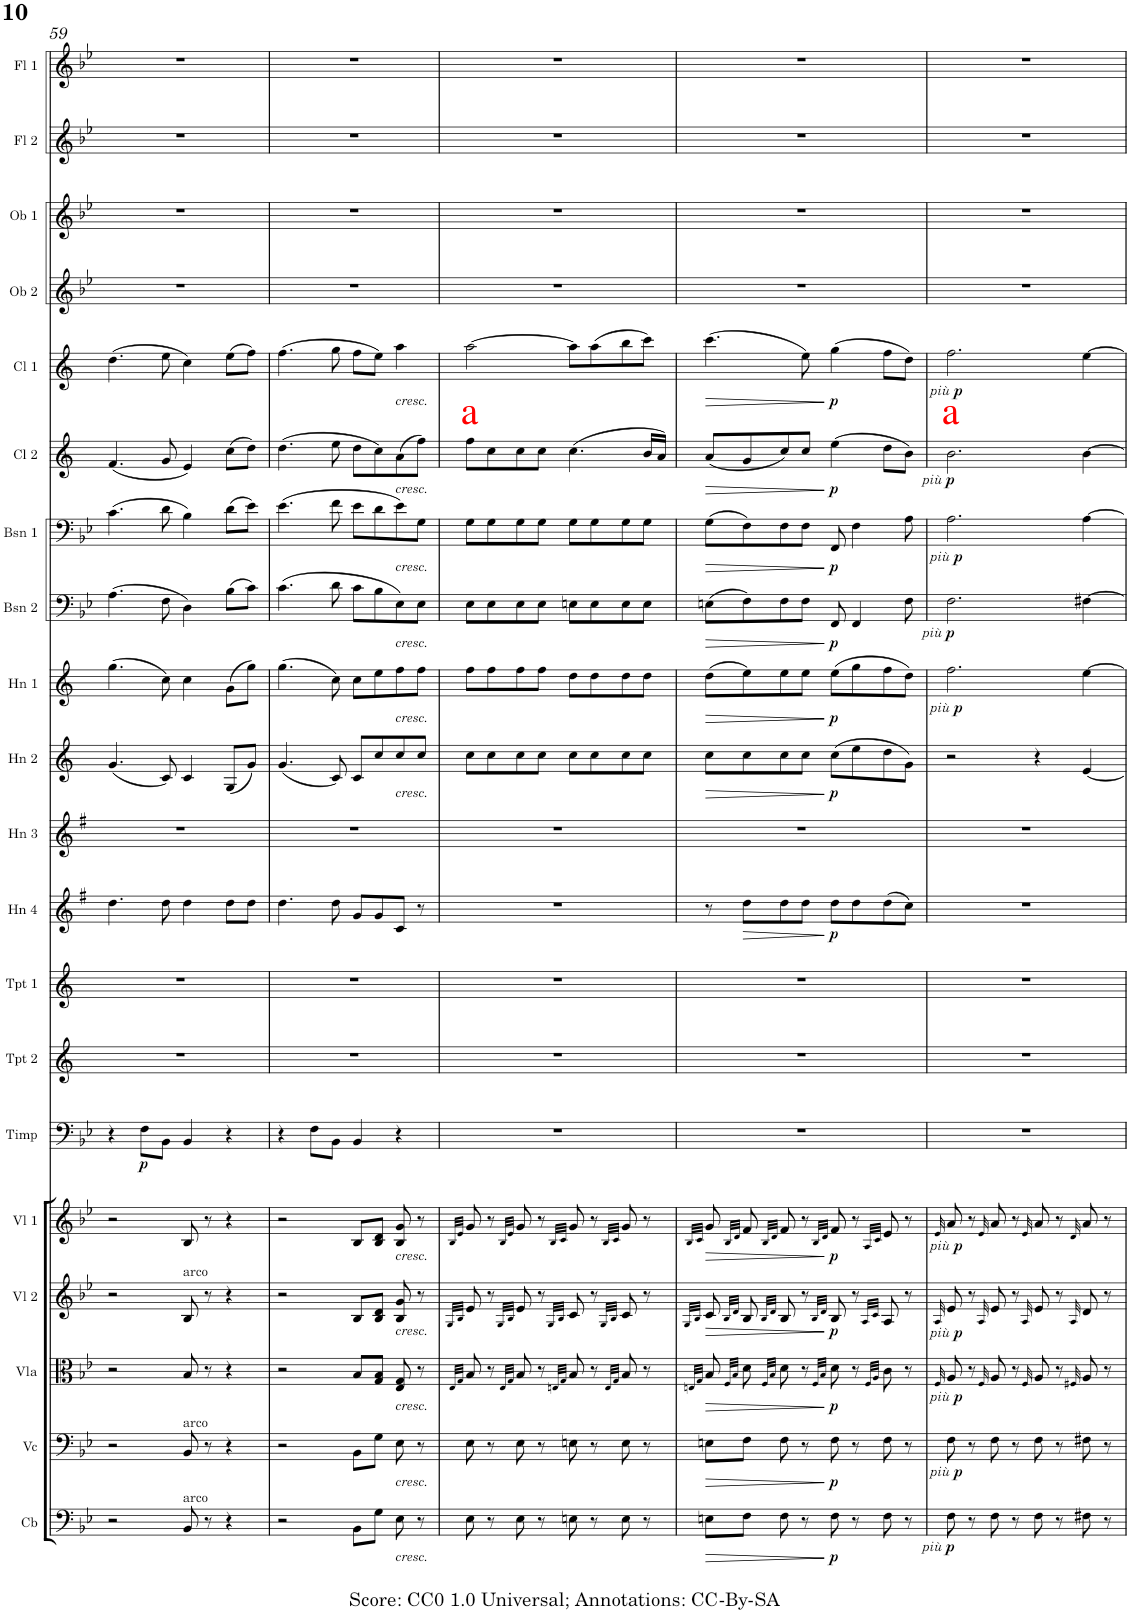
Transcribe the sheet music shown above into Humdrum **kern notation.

**kern	**dynam	**kern	**dynam	**kern	**dynam	**kern	**dynam	**kern	**dynam	**kern	**dynam	**kern	**kern	**kern	**dynam	**kern	**kern	**dynam	**kern	**dynam	**kern	**dynam	**kern	**dynam	**kern	**dynam	**kern	**text	**dynam	**kern	**kern	**kern	**kern
*part20	*part20	*part19	*part19	*part18	*part18	*part17	*part17	*part16	*part16	*part15	*part15	*part14	*part13	*part12	*part12	*part11	*part10	*part10	*part9	*part9	*part8	*part8	*part7	*part7	*part6	*part6	*part5	*part5	*part5	*part4	*part3	*part2	*part1
*staff20	*staff20	*staff19	*staff19	*staff18	*staff18	*staff17	*staff17	*staff16	*staff16	*staff15	*staff15	*staff14	*staff13	*staff12	*staff12	*staff11	*staff10	*staff10	*staff9	*staff9	*staff8	*staff8	*staff7	*staff7	*staff6	*staff6	*staff5	*staff5	*staff5	*staff4	*staff3	*staff2	*staff1
*I"Contrabass	*	*I"Violoncello	*	*I"Viola	*	*I"Violin 2	*	*I"Violin I	*	*I"Timpani in F, Bb	*	*I"Bb Trumpet 2	*I"Bb Trumpet	*I"Eb Horn 4	*	*I"Eb Horn 3	*I"Bb (alto) Horn 1	*	*I"Bb (alto) Horn 1	*	*I"Bassoon 2	*	*I"Bassoon 1	*	*I"Bb Clarinet 2	*	*I"Bb Clarinet 1	*	*	*I"Oboe 2	*I"Oboe 1	*I"Flute 2	*I"Flute 1
*I'Cb	*	*I'Vc	*	*I'Vla	*	*I'Vl 2	*	*I'Vl 1	*	*I'Timp	*	*I'Tpt 2	*I'Tpt 1	*I'Hn 4	*	*I'Hn 3	*I'Hn 2	*	*I'Hn 1	*	*I'Bsn 2	*	*I'Bsn 1	*	*I'Cl 2	*	*I'Cl 1	*	*	*I'Ob 2	*I'Ob 1	*I'Fl 2	*I'Fl 1
!!LO:PB:g=z
*clefF4	*	*clefF4	*	*clefC3	*	*clefG2	*	*clefG2	*	*clefF4	*	*clefG2	*clefG2	*clefG2	*	*clefG2	*clefG2	*	*clefG2	*	*clefF4	*	*clefF4	*	*clefG2	*	*clefG2	*	*	*clefG2	*clefG2	*clefG2	*clefG2
*Trd7c12	*	*	*	*	*	*	*	*	*	*	*	*Trd1c2	*Trd1c2	*Trd5c9	*	*Trd5c9	*Trd1c2	*	*Trd1c2	*	*	*	*	*	*Trd1c2	*	*Trd1c2	*	*	*	*	*	*
*k[b-e-]	*	*k[b-e-]	*	*k[b-e-]	*	*k[b-e-]	*	*k[b-e-]	*	*k[b-e-]	*	*k[]	*k[]	*k[f#]	*	*k[f#]	*k[]	*	*k[]	*	*k[b-e-]	*	*k[b-e-]	*	*k[]	*	*k[]	*	*	*k[b-e-]	*k[b-e-]	*k[b-e-]	*k[b-e-]
*M4/4	*	*M4/4	*	*M4/4	*	*M4/4	*	*M4/4	*	*M4/4	*	*M4/4	*M4/4	*M4/4	*	*M4/4	*M4/4	*	*M4/4	*	*M4/4	*	*M4/4	*	*M4/4	*	*M4/4	*	*	*M4/4	*M4/4	*M4/4	*M4/4
*met(c)	*	*met(c)	*	*met(c)	*	*met(c)	*	*met(c)	*	*met(c)	*	*met(c)	*met(c)	*met(c)	*	*met(c)	*met(c)	*	*met(c)	*	*met(c)	*	*met(c)	*	*met(c)	*	*met(c)	*	*	*met(c)	*met(c)	*met(c)	*met(c)
=59	=59	=59	=59	=59	=59	=59	=59	=59	=59	=59	=59	=59	=59	=59	=59	=59	=59	=59	=59	=59	=59	=59	=59	=59	=59	=59	=59	=59	=59	=59	=59	=59	=59
2r	.	2r	.	2r	.	2r	.	2r	.	4r	.	1r	1r	4.dd\	.	1r	(4.g/	.	(4.gg\	.	(4.A\	.	(4.c\	.	(4.f/	.	(4.dd\	.	.	1r	1r	1r	1r
!	!	!	!	!	!	!	!	!	!	!	!LO:DY:b	!	!	!	!	!	!	!	!	!	!	!	!	!	!	!	!	!	!	!	!	!	!
.	.	.	.	.	.	.	.	.	.	8F\L	p	.	.	.	.	.	.	.	.	.	.	.	.	.	.	.	.	.	.	.	.	.	.
.	.	.	.	.	.	.	.	.	.	8BB-\J	.	.	.	8dd\	.	.	8c/)	.	8cc\)	.	8F\	.	8d\	.	8g/	.	8ee\	.	.	.	.	.	.
!	!	!	!	!	!	!LO:TX:a:t=arco	!	!	!	!	!	!	!	!	!	!	!	!	!	!	!	!	!	!	!	!	!	!	!	!	!	!	!
!	!	!LO:TX:a:t=arco	!	!	!	!	!	!	!	!	!	!	!	!	!	!	!	!	!	!	!	!	!	!	!	!	!	!	!	!	!	!	!
!LO:TX:a:t=arco	!	!	!	!	!	!	!	!	!	!	!	!	!	!	!	!	!	!	!	!	!	!	!	!	!	!	!	!	!	!	!	!	!
8BB-/	.	8BB-/	.	8B-/	.	8B-/	.	8B-/	.	4BB-/	.	.	.	4dd\	.	.	4c/	.	4cc\	.	4D\)	.	4B-\)	.	4e/)	.	4cc\)	.	.	.	.	.	.
8r	.	8r	.	8r	.	8r	.	8r	.	.	.	.	.	.	.	.	.	.	.	.	.	.	.	.	.	.	.	.	.	.	.	.	.
4r	.	4r	.	4r	.	4r	.	4r	.	4r	.	.	.	8dd\L	.	.	(8G/L	.	(8g\L	.	(8B-\L	.	(8d\L	.	(8cc\L	.	(8ee\L	.	.	.	.	.	.
.	.	.	.	.	.	.	.	.	.	.	.	.	.	8dd\J	.	.	8g/J)	.	8gg\J)	.	8c\J)	.	8e-\J)	.	8dd\J)	.	8ff\J)	.	.	.	.	.	.
=60	=60	=60	=60	=60	=60	=60	=60	=60	=60	=60	=60	=60	=60	=60	=60	=60	=60	=60	=60	=60	=60	=60	=60	=60	=60	=60	=60	=60	=60	=60	=60	=60	=60
2r	.	2r	.	2r	.	2r	.	2r	.	4r	.	1r	1r	4.dd\	.	1r	(4.g/	.	(4.gg\	.	(4.c\	.	(4.e-\	.	(4.dd\	.	(4.ff\	.	.	1r	1r	1r	1r
.	.	.	.	.	.	.	.	.	.	8F\L	.	.	.	.	.	.	.	.	.	.	.	.	.	.	.	.	.	.	.	.	.	.	.
.	.	.	.	.	.	.	.	.	.	8BB-\J	.	.	.	8dd\	.	.	8c/)	.	8cc\)	.	8d\	.	8f\	.	8ee\	.	8gg\	.	.	.	.	.	.
8BB-\L	.	8BB-\L	.	8B-/L	.	8B-/L	.	8B-/L	.	4BB-/	.	.	.	8g/L	.	.	8c/L	.	8cc\L	.	8c\L	.	8e-\L	.	8dd\L	.	8ff\L	.	.	.	.	.	.
8G\J	.	8G\J	.	8G/ 8B-/J	.	8B-/ 8d/J	.	8B-/ 8d/J	.	.	.	.	.	8g/	.	.	8cc/	.	8ee\	.	8B-\	.	8d\	.	8cc\)	.	8ee\J)	.	.	.	.	.	.
!	!	!	!	!	!	!	!	!	!	!	!	!	!	!	!	!	!	!	!	!	!	!	!	!	!	!	!LO:TX:b:i:t=cresc.	!	!	!	!	!	!
!	!	!	!	!	!	!	!	!	!	!	!	!	!	!	!	!	!	!	!	!	!	!	!	!	!LO:TX:b:i:t=cresc.	!	!	!	!	!	!	!	!
!	!	!	!	!	!	!	!	!	!	!	!	!	!	!	!	!	!	!	!	!	!	!	!LO:TX:b:i:t=cresc.	!	!	!	!	!	!	!	!	!	!
!	!	!	!	!	!	!	!	!	!	!	!	!	!	!	!	!	!	!	!	!	!LO:TX:b:i:t=cresc.	!	!	!	!	!	!	!	!	!	!	!	!
!	!	!	!	!	!	!	!	!	!	!	!	!	!	!	!	!	!	!	!LO:TX:b:i:t=cresc.	!	!	!	!	!	!	!	!	!	!	!	!	!	!
!	!	!	!	!	!	!	!	!	!	!	!	!	!	!	!	!	!LO:TX:b:i:t=cresc.	!	!	!	!	!	!	!	!	!	!	!	!	!	!	!	!
!	!	!	!	!	!	!	!	!LO:TX:b:i:t=cresc.	!	!	!	!	!	!	!	!	!	!	!	!	!	!	!	!	!	!	!	!	!	!	!	!	!
!	!	!	!	!	!	!LO:TX:b:i:t=cresc.	!	!	!	!	!	!	!	!	!	!	!	!	!	!	!	!	!	!	!	!	!	!	!	!	!	!	!
!	!	!	!	!LO:TX:b:i:t=cresc.	!	!	!	!	!	!	!	!	!	!	!	!	!	!	!	!	!	!	!	!	!	!	!	!	!	!	!	!	!
!	!	!LO:TX:b:i:t=cresc.	!	!	!	!	!	!	!	!	!	!	!	!	!	!	!	!	!	!	!	!	!	!	!	!	!	!	!	!	!	!	!
!LO:TX:b:i:t=cresc.	!	!	!	!	!	!	!	!	!	!	!	!	!	!	!	!	!	!	!	!	!	!	!	!	!	!	!	!	!	!	!	!	!
8E-\	.	8E-\	.	8E-/ 8G/	.	8B-/ 8g/	.	8B-/ 8g/	.	4r	.	.	.	8c/J	.	.	8cc/	.	8ff\	.	8E-\)	.	8e-\)	.	(8a\	.	4aa\	.	.	.	.	.	.
8r	.	8r	.	8r	.	8r	.	8r	.	.	.	.	.	8r	.	.	8cc/J	.	8ff\J	.	8E-\J	.	8G\J	.	8ff\J)	.	.	.	.	.	.	.	.
=61	=61	=61	=61	=61	=61	=61	=61	=61	=61	=61	=61	=61	=61	=61	=61	=61	=61	=61	=61	=61	=61	=61	=61	=61	=61	=61	=61	=61	=61	=61	=61	=61	=61
.	.	.	.	32qE-/LLL	.	32qG/LLL	.	32qB-/LLL	.	.	.	.	.	.	.	.	.	.	.	.	.	.	.	.	.	.	.	.	.	.	.	.	.
.	.	.	.	32qG/JJJ	.	32qB-/JJJ	.	32qe-/JJJ	.	.	.	.	.	.	.	.	.	.	.	.	.	.	.	.	.	.	.	.	.	.	.	.	.
!	!	!	!	!	!	!	!	!	!	!	!	!	!	!	!	!	!	!	!	!	!	!	!	!	!	!	!	!LO:LY:b:color=#FF0000	!	!	!	!	!
8E-\	.	8E-\	.	8B-/	.	8e-/	.	8g/	.	1r	.	1r	1r	1r	.	1r	8cc\L	.	8ff\L	.	8E-\L	.	8G\L	.	8ff\L	.	[2aa\	a	.	1r	1r	1r	1r
8r	.	8r	.	8r	.	8r	.	8r	.	.	.	.	.	.	.	.	8cc\	.	8ff\	.	8E-\	.	8G\	.	8cc\	.	.	.	.	.	.	.	.
.	.	.	.	32qE-/LLL	.	32qG/LLL	.	32qB-/LLL	.	.	.	.	.	.	.	.	.	.	.	.	.	.	.	.	.	.	.	.	.	.	.	.	.
.	.	.	.	32qG/JJJ	.	32qB-/JJJ	.	32qe-/JJJ	.	.	.	.	.	.	.	.	.	.	.	.	.	.	.	.	.	.	.	.	.	.	.	.	.
8E-\	.	8E-\	.	8B-/	.	8e-/	.	8g/	.	.	.	.	.	.	.	.	8cc\	.	8ff\	.	8E-\	.	8G\	.	8cc\	.	.	.	.	.	.	.	.
8r	.	8r	.	8r	.	8r	.	8r	.	.	.	.	.	.	.	.	8cc\J	.	8ff\J	.	8E-\J	.	8G\J	.	8cc\J	.	.	.	.	.	.	.	.
.	.	.	.	32qEn/LLL	.	32qG/LLL	.	32qB-/LLL	.	.	.	.	.	.	.	.	.	.	.	.	.	.	.	.	.	.	.	.	.	.	.	.	.
.	.	.	.	32qG/JJJ	.	32qB-/JJJ	.	32qc/JJJ	.	.	.	.	.	.	.	.	.	.	.	.	.	.	.	.	.	.	.	.	.	.	.	.	.
8En\	.	8En\	.	8B-/	.	8c/	.	8g/	.	.	.	.	.	.	.	.	8cc\L	.	8dd\L	.	8En\L	.	8G\L	.	(4.cc\	.	8aa\L]	.	.	.	.	.	.
8r	.	8r	.	8r	.	8r	.	8r	.	.	.	.	.	.	.	.	8cc\	.	8dd\	.	8E\	.	8G\	.	.	.	(8aa\	.	.	.	.	.	.
.	.	.	.	32qE/LLL	.	32qG/LLL	.	32qB-/LLL	.	.	.	.	.	.	.	.	.	.	.	.	.	.	.	.	.	.	.	.	.	.	.	.	.
.	.	.	.	32qG/JJJ	.	32qB-/JJJ	.	32qc/JJJ	.	.	.	.	.	.	.	.	.	.	.	.	.	.	.	.	.	.	.	.	.	.	.	.	.
8E\	.	8E\	.	8B-/	.	8c/	.	8g/	.	.	.	.	.	.	.	.	8cc\	.	8dd\	.	8E\	.	8G\	.	.	.	8bb\	.	.	.	.	.	.
8r	.	8r	.	8r	.	8r	.	8r	.	.	.	.	.	.	.	.	8cc\J	.	8dd\J	.	8E\J	.	8G\J	.	16b/LL	.	8ccc\J)	.	.	.	.	.	.
.	.	.	.	.	.	.	.	.	.	.	.	.	.	.	.	.	.	.	.	.	.	.	.	.	16a/JJ)	.	.	.	.	.	.	.	.
=62	=62	=62	=62	=62	=62	=62	=62	=62	=62	=62	=62	=62	=62	=62	=62	=62	=62	=62	=62	=62	=62	=62	=62	=62	=62	=62	=62	=62	=62	=62	=62	=62	=62
.	.	.	.	32qEn/LLL	.	32qG/LLL	.	32qB-/LLL	.	.	.	.	.	.	.	.	.	.	.	.	.	.	.	.	.	.	.	.	.	.	.	.	.
.	.	.	.	32qG/JJJ	.	32qB-/JJJ	.	32qc/JJJ	.	.	.	.	.	.	.	.	.	.	.	.	.	.	.	.	.	.	.	.	.	.	.	.	.
!	!LO:HP:b	!	!LO:HP:b	!	!	!	!	!	!	!	!	!	!	!	!	!	!	!LO:HP:b	!	!LO:HP:b	!	!LO:HP:b	!	!LO:HP:b	!	!LO:HP:b	!	!	!LO:HP:b	!	!	!	!
8En\L	>	8En\L	>	8B-/	.	8c/	.	8g/	.	1r	.	1r	1r	8r	.	1r	8cc\L	>	(8dd\L	>	(8En\L	>	(8G\L	>	(8a/L	>	(4.ccc\	.	>	1r	1r	1r	1r
.	.	.	.	32qF/LLL	.	32qB-/LLL	.	32qB-/LLL	.	.	.	.	.	.	.	.	.	.	.	.	.	.	.	.	.	.	.	.	.	.	.	.	.
.	.	.	.	32qB-/JJJ	.	32qd/JJJ	.	32qd/JJJ	.	.	.	.	.	.	.	.	.	.	.	.	.	.	.	.	.	.	.	.	.	.	.	.	.
!	!	!	!	!	!	!	!	!	!	!	!	!	!	!	!LO:HP:b	!	!	!	!	!	!	!	!	!	!	!	!	!	!	!	!	!	!
8F\J	.	8F\J	.	8d\	.	8B-/	.	8f/	.	.	.	.	.	8dd\L	>	.	8cc\	.	8ee\)	.	8F\)	.	8F\)	.	8g/	.	.	.	.	.	.	.	.
.	.	.	.	32qF/LLL	.	32qB-/LLL	.	32qB-/LLL	.	.	.	.	.	.	.	.	.	.	.	.	.	.	.	.	.	.	.	.	.	.	.	.	.
.	.	.	.	32qB-/JJJ	.	32qd/JJJ	.	32qd/JJJ	.	.	.	.	.	.	.	.	.	.	.	.	.	.	.	.	.	.	.	.	.	.	.	.	.
8F\	.	8F\	.	8d\	.	8B-/	.	8f/	.	.	.	.	.	8dd\	.	.	8cc\	.	8ee\	.	8F\	.	8F\	.	8cc/)	.	.	.	.	.	.	.	.
8r	.	8r	.	8r	.	8r	.	8r	.	.	.	.	.	8dd\J	.	.	8cc\J	.	8ee\J	.	8F\J	.	8F\J	.	8cc/J	.	8ee\)	.	.	.	.	.	.
.	.	.	.	32qF/LLL	.	32qB-/LLL	.	32qB-/LLL	.	.	.	.	.	.	.	.	.	.	.	.	.	.	.	.	.	.	.	.	.	.	.	.	.
.	.	.	.	32qB-/JJJ	.	32qd/JJJ	.	32qd/JJJ	.	.	.	.	.	.	.	.	.	.	.	.	.	.	.	.	.	.	.	.	.	.	.	.	.
!	!LO:DY:n=1:b	!	!LO:DY:n=1:b	!	!LO:DY:b	!	!LO:DY:b	!	!LO:DY:b	!	!	!	!	!	!LO:DY:n=1:b	!	!	!LO:DY:n=1:b	!	!LO:DY:n=1:b	!	!LO:DY:n=1:b	!	!LO:DY:n=1:b	!	!LO:DY:n=1:b	!	!	!LO:DY:n=1:b	!	!	!	!
8F\	] p	8F\	] p	8d\	p	8B-/	p	8f/	p	.	.	.	.	8dd\L	] p	.	(8cc\L	] p	(8ee\L	] p	8FF/	] p	8FF/	] p	(4ee\	] p	(4gg\	.	] p	.	.	.	.
8r	.	8r	.	8r	.	8r	.	8r	.	.	.	.	.	8dd\	.	.	8ee\	.	8gg\	.	4FF/	.	4F\	.	.	.	.	.	.	.	.	.	.
.	.	.	.	32qF/LLL	.	32qA/LLL	.	32qA/LLL	.	.	.	.	.	.	.	.	.	.	.	.	.	.	.	.	.	.	.	.	.	.	.	.	.
.	.	.	.	32qA/JJJ	.	32qc/JJJ	.	32qc/JJJ	.	.	.	.	.	.	.	.	.	.	.	.	.	.	.	.	.	.	.	.	.	.	.	.	.
8F\	.	8F\	.	8c\	.	8A/	.	8e-/	.	.	.	.	.	(8dd\	.	.	8dd\	.	8ff\	.	.	.	.	.	8dd\L	.	8ff\L	.	.	.	.	.	.
8r	.	8r	.	8r	.	8r	.	8r	.	.	.	.	.	8cc\J)	.	.	8g\J)	.	8dd\J)	.	8F\	.	8A\	.	8b\J)	.	8dd\J)	.	.	.	.	.	.
=63	=63	=63	=63	=63	=63	=63	=63	=63	=63	=63	=63	=63	=63	=63	=63	=63	=63	=63	=63	=63	=63	=63	=63	=63	=63	=63	=63	=63	=63	=63	=63	=63	=63
.	.	.	.	32qF/	.	32qA/	.	32qe-/	.	.	.	.	.	.	.	.	.	.	.	.	.	.	.	.	.	.	.	.	.	.	.	.	.
!	!LO:DY:b	!	!	!	!	!	!	!	!	!	!	!	!	!	!	!	!	!	!	!	!	!	!	!	!	!	!	!LO:LY:b:color=#FF0000	!	!	!	!	!
!	!LO:DY:n=1:b	!	!LO:DY:b	!	!	!	!	!	!	!	!	!	!	!	!	!	!	!	!	!	!	!	!	!	!	!	!	!	!	!	!	!	!
!	!	!	!LO:DY:n=1:b	!	!LO:DY:b	!	!	!	!	!	!	!	!	!	!	!	!	!	!	!	!	!	!	!	!	!	!	!	!	!	!	!	!
!	!	!	!	!	!LO:DY:n=1:b	!	!LO:DY:b	!	!	!	!	!	!	!	!	!	!	!	!	!	!	!	!	!	!	!	!	!	!	!	!	!	!
!	!	!	!	!	!	!	!LO:DY:n=1:b	!	!LO:DY:b	!	!	!	!	!	!	!	!	!	!	!	!	!	!	!	!	!	!	!	!	!	!	!	!
!	!	!	!	!	!	!	!	!	!LO:DY:n=1:b	!	!	!	!	!	!	!	!	!	!	!LO:DY:b	!	!	!	!	!	!	!	!	!	!	!	!	!
!	!	!	!	!	!	!	!	!	!	!	!	!	!	!	!	!	!	!	!	!LO:DY:n=1:b	!	!LO:DY:b	!	!	!	!	!	!	!	!	!	!	!
!	!	!	!	!	!	!	!	!	!	!	!	!	!	!	!	!	!	!	!	!	!	!LO:DY:n=1:b	!	!LO:DY:b	!	!	!	!	!	!	!	!	!
!	!	!	!	!	!	!	!	!	!	!	!	!	!	!	!	!	!	!	!	!	!	!	!	!LO:DY:n=1:b	!	!LO:DY:b	!	!	!	!	!	!	!
!	!	!	!	!	!	!	!	!	!	!	!	!	!	!	!	!	!	!	!	!	!	!	!	!	!	!LO:DY:n=1:b	!	!	!LO:DY:b	!	!	!	!
!	!	!	!	!	!	!	!	!	!	!	!	!	!	!	!	!	!	!	!	!	!	!	!	!	!	!	!	!	!LO:DY:n=1:b	!	!	!	!
8F\	other-dynamics p	8F\	other-dynamics p	8A/	other-dynamics p	8e-/	other-dynamics p	8a/	other-dynamics p	1r	.	1r	1r	1r	.	1r	2r	.	2.ff\	other-dynamics p	2.F\	other-dynamics p	2.A\	other-dynamics p	2.b\	other-dynamics p	2.ff\	a	other-dynamics p	1r	1r	1r	1r
8r	.	8r	.	8r	.	8r	.	8r	.	.	.	.	.	.	.	.	.	.	.	.	.	.	.	.	.	.	.	.	.	.	.	.	.
.	.	.	.	32qF/	.	32qA/	.	32qe-/	.	.	.	.	.	.	.	.	.	.	.	.	.	.	.	.	.	.	.	.	.	.	.	.	.
8F\	.	8F\	.	8A/	.	8e-/	.	8a/	.	.	.	.	.	.	.	.	.	.	.	.	.	.	.	.	.	.	.	.	.	.	.	.	.
8r	.	8r	.	8r	.	8r	.	8r	.	.	.	.	.	.	.	.	.	.	.	.	.	.	.	.	.	.	.	.	.	.	.	.	.
.	.	.	.	32qF/	.	32qA/	.	32qe-/	.	.	.	.	.	.	.	.	.	.	.	.	.	.	.	.	.	.	.	.	.	.	.	.	.
8F\	.	8F\	.	8A/	.	8e-/	.	8a/	.	.	.	.	.	.	.	.	4r	.	.	.	.	.	.	.	.	.	.	.	.	.	.	.	.
8r	.	8r	.	8r	.	8r	.	8r	.	.	.	.	.	.	.	.	.	.	.	.	.	.	.	.	.	.	.	.	.	.	.	.	.
.	.	.	.	32qF#X/	.	32qA/	.	32qd/	.	.	.	.	.	.	.	.	.	.	.	.	.	.	.	.	.	.	.	.	.	.	.	.	.
8F#X\	.	8F#X\	.	8A/	.	8d/	.	8a/	.	.	.	.	.	.	.	.	[4e/	.	[4ee\	.	[4F#X\	.	[4A\	.	[4b\	.	[4ee\	.	.	.	.	.	.
8r	.	8r	.	8r	.	8r	.	8r	.	.	.	.	.	.	.	.	.	.	.	.	.	.	.	.	.	.	.	.	.	.	.	.	.
=	=	=	=	=	=	=	=	=	=	=	=	=	=	=	=	=	=	=	=	=	=	=	=	=	=	=	=	=	=	=	=	=	=
*-	*-	*-	*-	*-	*-	*-	*-	*-	*-	*-	*-	*-	*-	*-	*-	*-	*-	*-	*-	*-	*-	*-	*-	*-	*-	*-	*-	*-	*-	*-	*-	*-	*-
